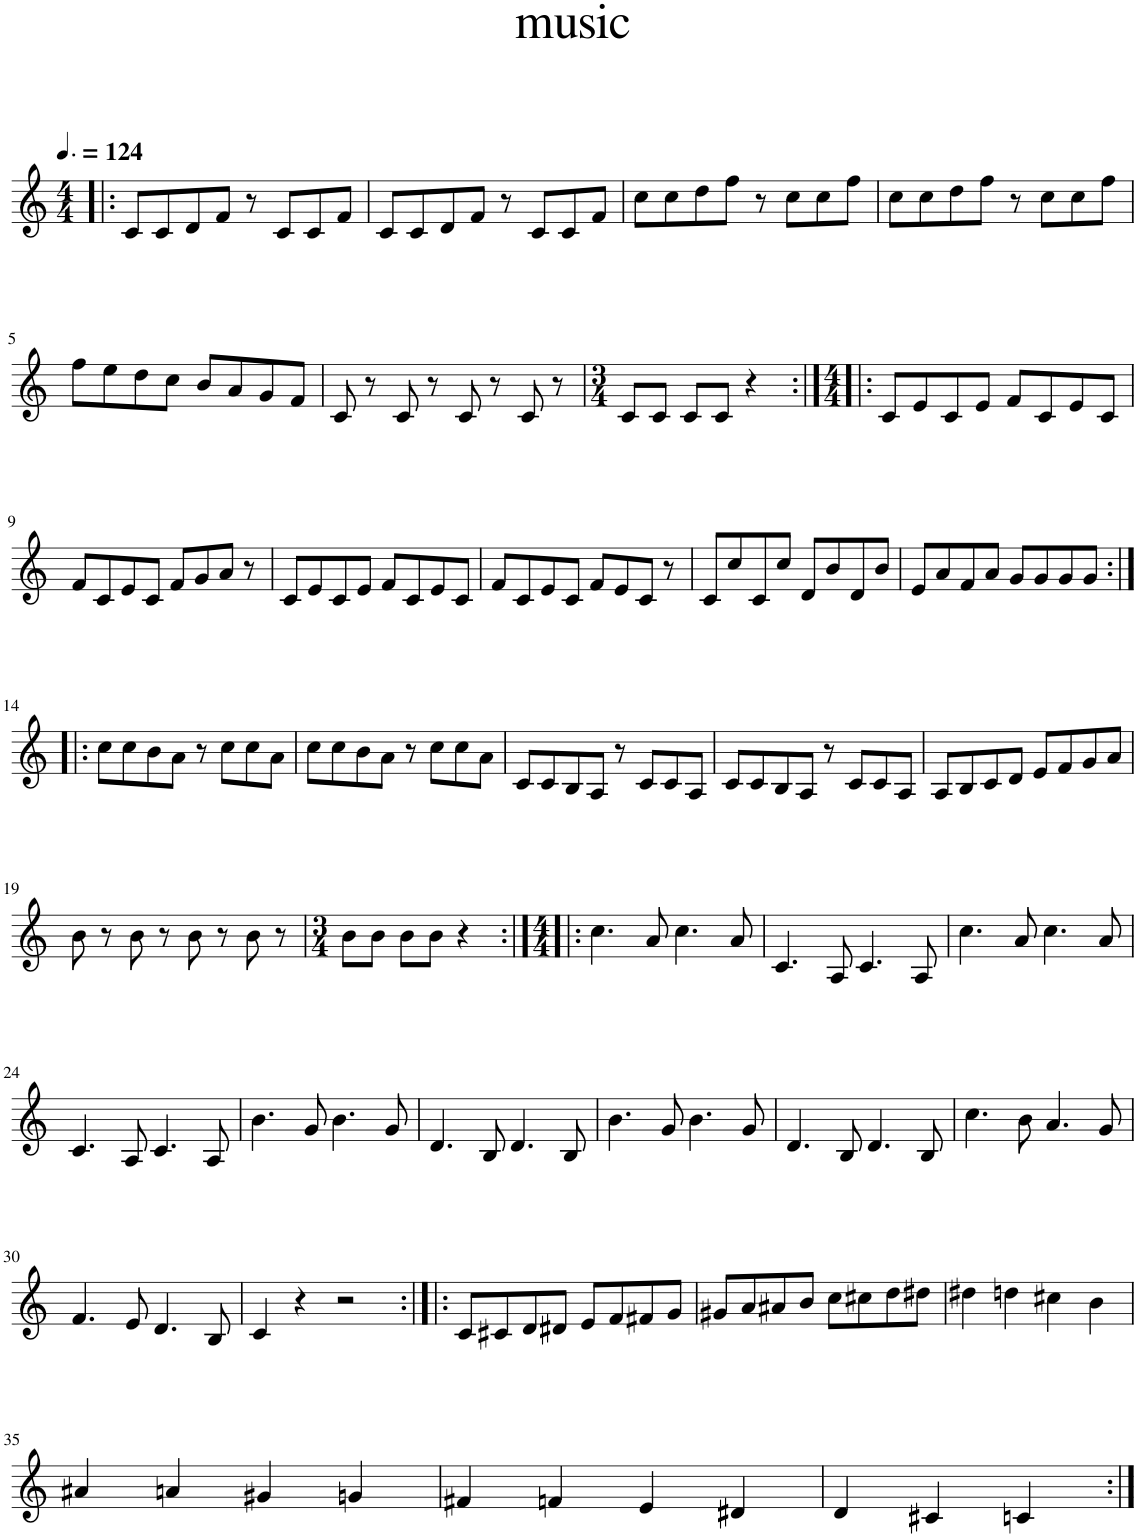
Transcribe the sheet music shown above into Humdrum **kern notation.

**kern
*part1
*staff1
*I"Bb Clarinet
*I'Bb Cl.
*clefG2
*Trd1c2
*k[]
*M4/4
*MM186
=1!|:
8c/L
8c/
8d/
8f/J
8r
8c/L
8c/
8f/J
=2
8c/L
8c/
8d/
8f/J
8r
8c/L
8c/
8f/J
=3
8cc\L
8cc\
8dd\
8ff\J
8r
8cc\L
8cc\
8ff\J
=4
8cc\L
8cc\
8dd\
8ff\J
8r
8cc\L
8cc\
8ff\J
!!LO:LB:g=z
=5
8ff\L
8ee\
8dd\
8cc\J
8b/L
8a/
8g/
8f/J
=6
8c/
8r
8c/
8r
8c/
8r
8c/
8r
=7
*M3/4
8c/L
8c/J
8c/L
8c/J
4r
=8:|!|:
*M4/4
8c/L
8e/
8c/
8e/J
8f/L
8c/
8e/
8c/J
!!LO:LB:g=z
=9
8f/L
8c/
8e/
8c/J
8f/L
8g/
8a/J
8r
=10
8c/L
8e/
8c/
8e/J
8f/L
8c/
8e/
8c/J
=11
8f/L
8c/
8e/
8c/J
8f/L
8e/
8c/J
8r
=12
8c/L
8cc/
8c/
8cc/J
8d/L
8b/
8d/
8b/J
=13
8e/L
8a/
8f/
8a/J
8g/L
8g/
8g/
8g/J
!!LO:LB:g=z
=14:|!|:
8cc\L
8cc\
8b\
8a\J
8r
8cc\L
8cc\
8a\J
=15
8cc\L
8cc\
8b\
8a\J
8r
8cc\L
8cc\
8a\J
=16
8c/L
8c/
8B/
8A/J
8r
8c/L
8c/
8A/J
=17
8c/L
8c/
8B/
8A/J
8r
8c/L
8c/
8A/J
=18
8A/L
8B/
8c/
8d/J
8e/L
8f/
8g/
8a/J
!!LO:LB:g=z
=19
8b\
8r
8b\
8r
8b\
8r
8b\
8r
=20
*M3/4
8b\L
8b\J
8b\L
8b\J
4r
=21:|!|:
*M4/4
4.cc\
8a/
4.cc\
8a/
=22
4.c/
8A/
4.c/
8A/
=23
4.cc\
8a/
4.cc\
8a/
!!LO:LB:g=z
=24
4.c/
8A/
4.c/
8A/
=25
4.b\
8g/
4.b\
8g/
=26
4.d/
8B/
4.d/
8B/
=27
4.b\
8g/
4.b\
8g/
=28
4.d/
8B/
4.d/
8B/
=29
4.cc\
8b\
4.a/
8g/
!!LO:LB:g=z
=30
4.f/
8e/
4.d/
8B/
=31
4c/
4r
2r
=32:|!|:
8c/L
8c#X/
8d/
8d#X/J
8e/L
8f/
8f#X/
8g/J
=33
8g#X/L
8a/
8a#X/
8b/J
8cc\L
8cc#X\
8dd\
8dd#X\J
=34
4dd#X\
4ddn\
4cc#X\
4b\
!!LO:LB:g=z
=35
4a#X/
4an/
4g#X/
4gn/
=36
4f#X/
4fn/
4e/
4d#X/
=37
4d/
4c#X/
4cn/
=:|!
*-
